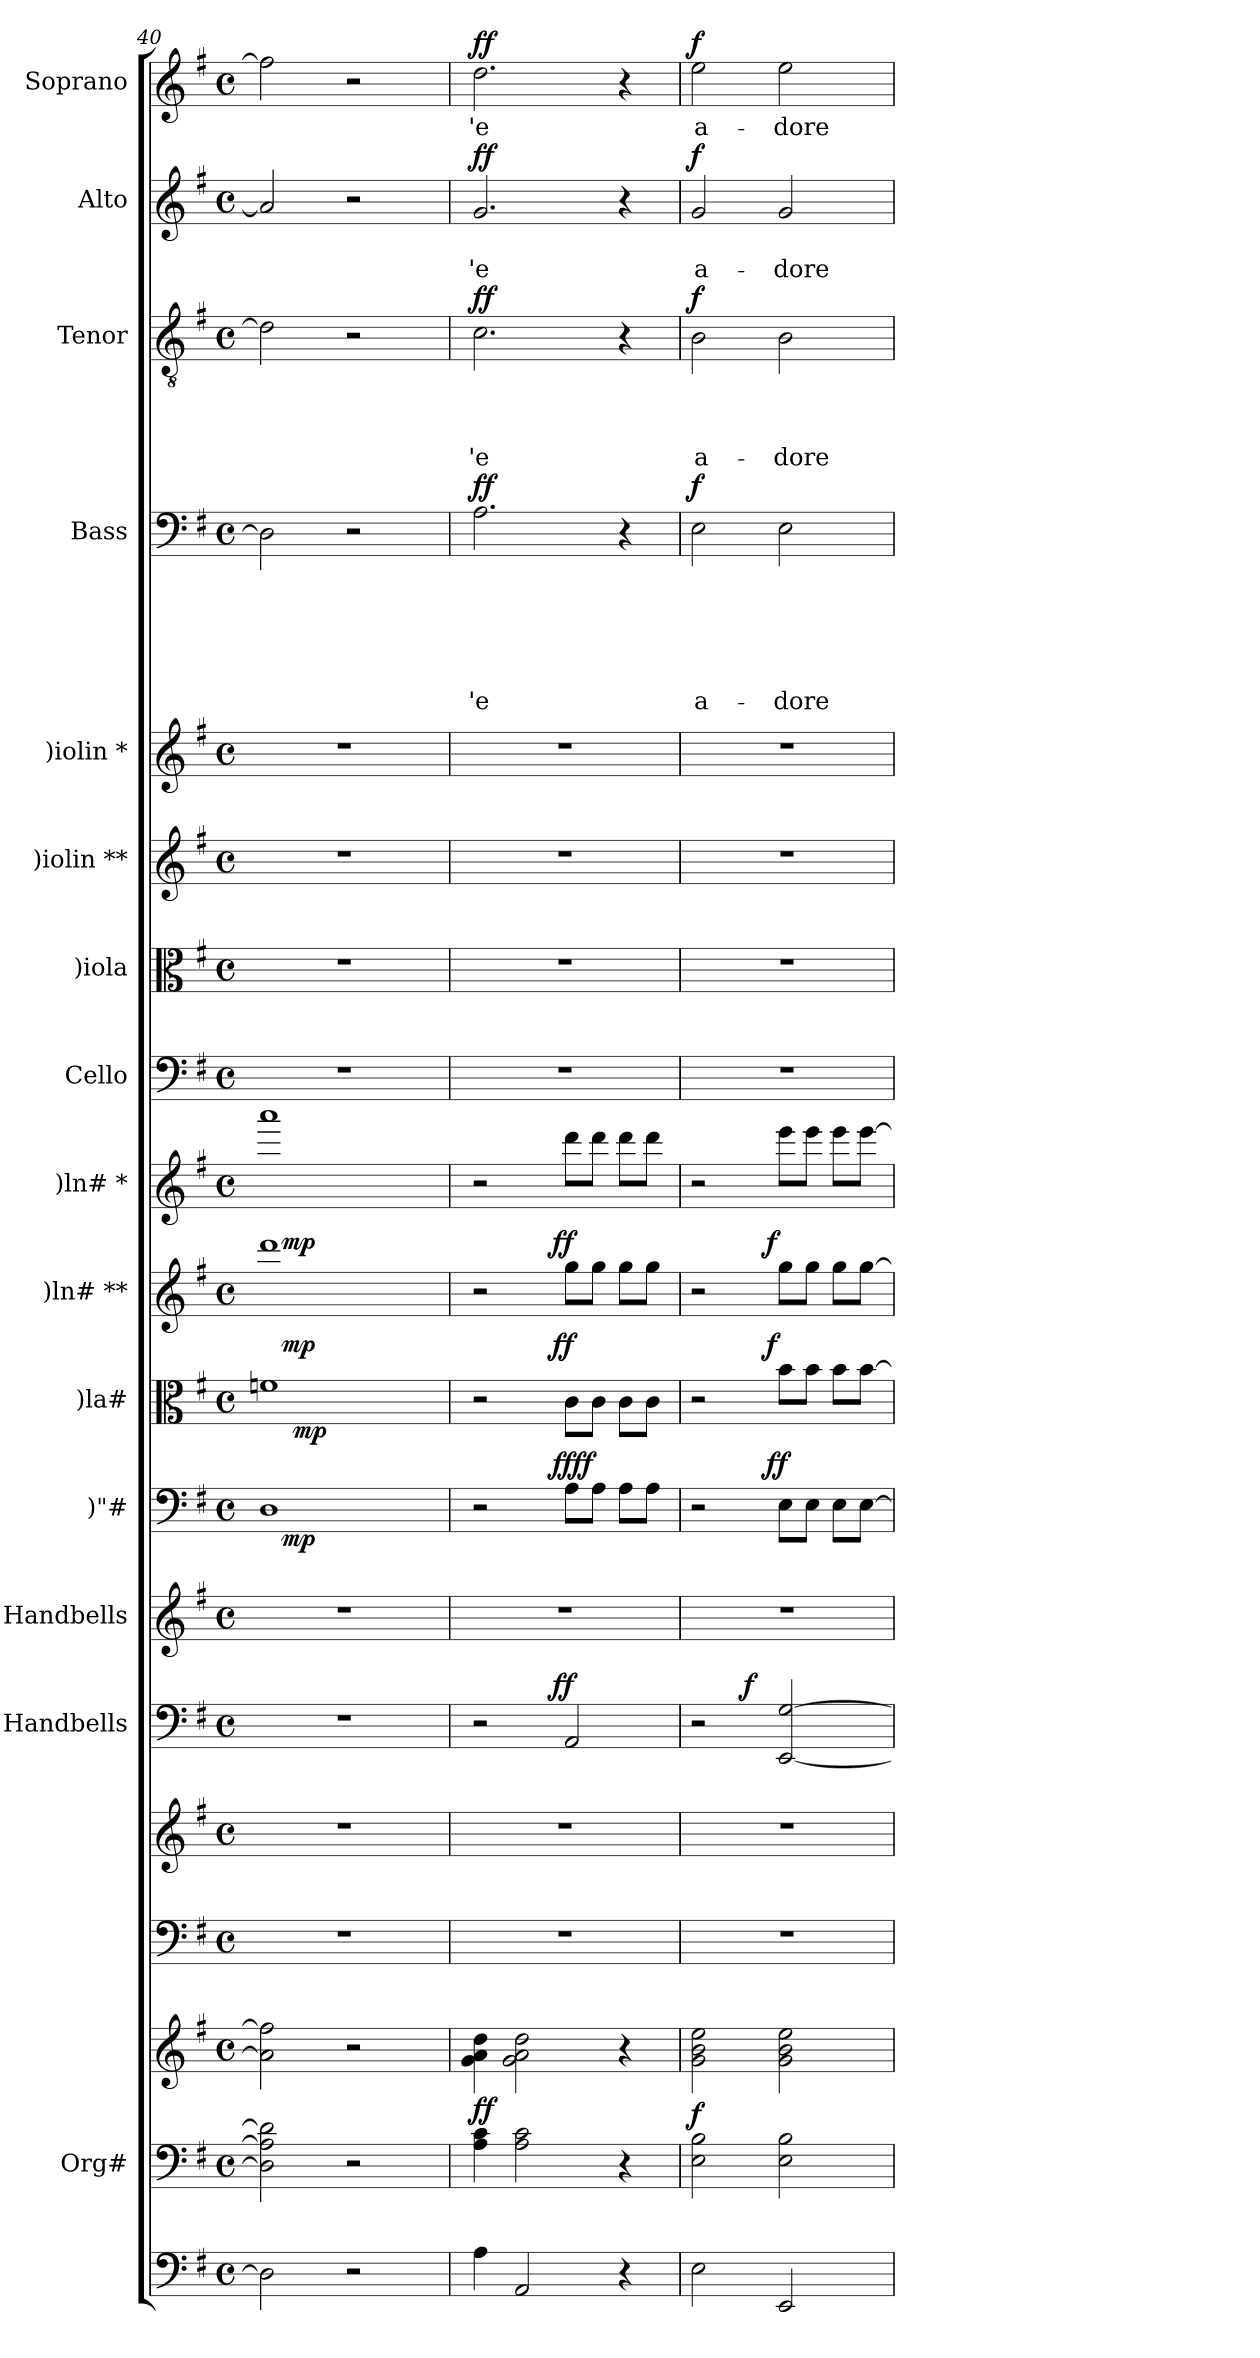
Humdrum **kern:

**kern	**kern	**kern	**dynam	**kern	**kern	**kern	**dynam	**kern	**kern	**dynam	**kern	**dynam	**kern	**dynam	**kern	**kern	**kern	**kern	**kern	**kern	**text	**text	**text	**text	**text	**text	**dynam	**kern	**text	**text	**text	**text	**dynam	**kern	**text	**text	**dynam	**kern	**text	**dynam
*part18	*part17	*part17	*part17	*part16	*part15	*part14	*part14	*part13	*part12	*part12	*part11	*part11	*part10	*part10	*part9	*part8	*part7	*part6	*part5	*part4	*part4	*part4	*part4	*part4	*part4	*part4	*part4	*part3	*part3	*part3	*part3	*part3	*part3	*part2	*part2	*part2	*part2	*part1	*part1	*part1
*staff19	*staff18	*staff17	*staff17/18	*staff16	*staff15	*staff14	*staff14	*staff13	*staff12	*staff12	*staff11	*staff11	*staff10	*staff10	*staff9	*staff8	*staff7	*staff6	*staff5	*staff4	*staff4	*staff4	*staff4	*staff4	*staff4	*staff4	*staff4	*staff3	*staff3	*staff3	*staff3	*staff3	*staff3	*staff2	*staff2	*staff2	*staff2	*staff1	*staff1	*staff1
*	*I"Org#	*	*	*	*	*I"Handbells	*	*I"Handbells	*I")"#	*	*I")la#	*	*I")ln# **	*	*I")ln# *	*I"Cello	*I")iola	*I")iolin **	*I")iolin *	*I"Bass	*	*	*	*	*	*	*	*I"Tenor	*	*	*	*	*	*I"Alto	*	*	*	*I"Soprano	*	*
*	*	*	*	*	*	*	*	*	*	*	*I')la#	*	*I')ln# **	*	*I')ln# *	*	*	*	*	*I'B	*	*	*	*	*	*	*	*I'T	*	*	*	*	*	*I'A	*	*	*	*I'S	*	*
*clefF4	*clefF4	*clefG2	*	*clefF4	*clefG2	*clefF4	*	*clefG2	*clefF4	*	*clefC3	*	*clefG2	*	*clefG2	*clefF4	*clefC3	*clefG2	*clefG2	*clefF4	*	*	*	*	*	*	*	*clefGv2	*	*	*	*	*	*clefG2	*	*	*	*clefG2	*	*
*k[f#]	*k[f#]	*k[f#]	*	*k[f#]	*k[f#]	*k[f#]	*	*k[f#]	*k[f#]	*	*k[f#]	*	*k[f#]	*	*k[f#]	*k[f#]	*k[f#]	*k[f#]	*k[f#]	*k[f#]	*	*	*	*	*	*	*	*k[f#]	*	*	*	*	*	*k[f#]	*	*	*	*k[f#]	*	*
*G:	*G:	*G:	*	*G:	*G:	*G:	*	*G:	*G:	*	*G:	*	*G:	*	*G:	*G:	*G:	*G:	*G:	*G:	*	*	*	*	*	*	*	*G:	*	*	*	*	*	*G:	*	*	*	*G:	*	*
*M4/4	*M4/4	*M4/4	*	*M4/4	*M4/4	*M4/4	*	*M4/4	*M4/4	*	*M4/4	*	*M4/4	*	*M4/4	*M4/4	*M4/4	*M4/4	*M4/4	*M4/4	*	*	*	*	*	*	*	*M4/4	*	*	*	*	*	*M4/4	*	*	*	*M4/4	*	*
*met(c)	*met(c)	*met(c)	*	*met(c)	*met(c)	*met(c)	*	*met(c)	*met(c)	*	*met(c)	*	*met(c)	*	*met(c)	*met(c)	*met(c)	*met(c)	*met(c)	*met(c)	*	*	*	*	*	*	*	*met(c)	*	*	*	*	*	*met(c)	*	*	*	*met(c)	*	*
=40	=40	=40	=40	=40	=40	=40	=40	=40	=40	=40	=40	=40	=40	=40	=40	=40	=40	=40	=40	=40	=40	=40	=40	=40	=40	=40	=40	=40	=40	=40	=40	=40	=40	=40	=40	=40	=40	=40	=40	=40
*	*	*	*	*	*	*	*	*	*^	*	*^	*	*^	*	*	*	*	*	*	*	*	*	*	*	*	*	*	*	*	*	*	*	*	*	*	*	*	*	*	*
*	*	*	*	*	*	*	*	*	*	*	*	*	*^	*	*	*	*	*	*	*	*	*	*	*	*	*	*	*	*	*	*	*	*	*	*	*	*	*	*	*	*	*	*
2D\]	2D\] 2A\] 2d\]	2a\] 2ffn\]	.	1r	1r	1r	.	1r	1D	16.ryy	.	1fn	16.ryy	8ryy	.	1ddd	16.ryy	.	1aaa	1r	1r	1r	1r	2D\]	.	.	.	.	.	.	.	2d\]	.	.	.	.	.	2a/]	.	.	.	2ffn\]	.	.
!	!	!	!	!	!	!	!	!	!	!	!LO:DY:b	!	!	!	!LO:DY:a	!	!	!LO:DY:a	!	!	!	!	!	!	!	!	!	!	!	!	!	!	!	!	!	!	!	!	!	!	!	!	!	!
.	.	.	.	.	.	.	.	.	.	2ryy	mp	.	2ryy	.	mp	.	2ryy	mp	.	.	.	.	.	.	.	.	.	.	.	.	.	.	.	.	.	.	.	.	.	.	.	.	.	.
!	!	!	!	!	!	!	!	!	!	!	!	!	!	!	!LO:DY:b	!	!	!	!	!	!	!	!	!	!	!	!	!	!	!	!	!	!	!	!	!	!	!	!	!	!	!	!	!
.	.	.	.	.	.	.	.	.	.	.	.	.	.	2..ryy	mp	.	.	.	.	.	.	.	.	.	.	.	.	.	.	.	.	.	.	.	.	.	.	.	.	.	.	.	.	.
2r	2r	2r	.	.	.	.	.	.	.	.	.	.	.	.	.	.	.	.	.	.	.	.	.	2r	.	.	.	.	.	.	.	2r	.	.	.	.	.	2r	.	.	.	2r	.	.
.	.	.	.	.	.	.	.	.	.	4ryy	.	.	4ryy	.	.	.	4ryy	.	.	.	.	.	.	.	.	.	.	.	.	.	.	.	.	.	.	.	.	.	.	.	.	.	.	.
.	.	.	.	.	.	.	.	.	.	8ryy	.	.	8ryy	.	.	.	8ryy	.	.	.	.	.	.	.	.	.	.	.	.	.	.	.	.	.	.	.	.	.	.	.	.	.	.	.
.	.	.	.	.	.	.	.	.	.	32ryy	.	.	32ryy	.	.	.	32ryy	.	.	.	.	.	.	.	.	.	.	.	.	.	.	.	.	.	.	.	.	.	.	.	.	.	.	.
=41	=41	=41	=41	=41	=41	=41	=41	=41	=41	=41	=41	=41	=41	=41	=41	=41	=41	=41	=41	=41	=41	=41	=41	=41	=41	=41	=41	=41	=41	=41	=41	=41	=41	=41	=41	=41	=41	=41	=41	=41	=41	=41	=41	=41
!	!	!	!LO:DY:a=2	!	!	!	!	!	!	!	!	!	!	!	!	!	!	!	!	!	!	!	!	!	!	!	!	!	!	!LO:LY:b	!LO:DY:a	!	!	!	!	!LO:LY:b	!LO:DY:a	!	!	!LO:LY:b	!LO:DY:a	!	!LO:LY:b	!LO:DY:a
*	*	*	*	*	*	*^	*	*	*	*	*	*	*v	*v	*	*	*	*	*	*	*	*	*	*	*	*	*	*	*	*	*	*	*	*	*	*	*	*	*	*	*	*	*	*
4A\	4A\ 4c\	4g\ 4a\ 4dd\	ff	1r	1r	2r	4...ryy	.	1r	2r	4...ryy	.	2r	4...ryy	.	2r	4...ryy	.	2r	1r	1r	1r	1r	2.A\	.	.	.	.	.	'e	ff	2.c\	.	.	.	'e	ff	2.g/	.	'e	ff	2.dd\	'e	ff
2AA/	2A\ 2c\	2g\ 2a\ 2dd\	.	.	.	.	.	.	.	.	.	.	.	.	.	.	.	.	.	.	.	.	.	.	.	.	.	.	.	.	.	.	.	.	.	.	.	.	.	.	.	.	.	.
!	!	!	!	!	!	!	!	!LO:DY:a	!	!	!	!LO:DY:a	!	!	!	!	!	!	!	!	!	!	!	!	!	!	!	!	!	!	!	!	!	!	!	!	!	!	!	!	!	!	!	!
!	!	!	!	!	!	!	!	!	!	!	!	!LO:DY:n=1:b	!	!	!LO:DY:a	!	!	!LO:DY:a	!	!	!	!	!	!	!	!	!	!	!	!	!	!	!	!	!	!	!	!	!	!	!	!	!	!
.	.	.	.	.	.	.	2ryy	ff	.	.	2ryy	ff ff	.	2ryy	ff	.	2ryy	ff	.	.	.	.	.	.	.	.	.	.	.	.	.	.	.	.	.	.	.	.	.	.	.	.	.	.
.	.	.	.	.	.	2AA/	.	.	.	8A\L	.	.	8c\L	.	.	8gg\L	.	.	8ddd\L	.	.	.	.	.	.	.	.	.	.	.	.	.	.	.	.	.	.	.	.	.	.	.	.	.
.	.	.	.	.	.	.	.	.	.	8A\J	.	.	8c\J	.	.	8gg\J	.	.	8ddd\J	.	.	.	.	.	.	.	.	.	.	.	.	.	.	.	.	.	.	.	.	.	.	.	.	.
4r	4r	4r	.	.	.	.	.	.	.	8A\L	.	.	8c\L	.	.	8gg\L	.	.	8ddd\L	.	.	.	.	4r	.	.	.	.	.	.	.	4r	.	.	.	.	.	4r	.	.	.	4r	.	.
.	.	.	.	.	.	.	.	.	.	8A\J	.	.	8c\J	.	.	8gg\J	.	.	8ddd\J	.	.	.	.	.	.	.	.	.	.	.	.	.	.	.	.	.	.	.	.	.	.	.	.	.
.	.	.	.	.	.	.	32ryy	.	.	.	32ryy	.	.	32ryy	.	.	32ryy	.	.	.	.	.	.	.	.	.	.	.	.	.	.	.	.	.	.	.	.	.	.	.	.	.	.	.
=42	=42	=42	=42	=42	=42	=42	=42	=42	=42	=42	=42	=42	=42	=42	=42	=42	=42	=42	=42	=42	=42	=42	=42	=42	=42	=42	=42	=42	=42	=42	=42	=42	=42	=42	=42	=42	=42	=42	=42	=42	=42	=42	=42	=42
!	!	!	!LO:DY:a=2	!	!	!	!	!	!	!	!	!	!	!	!	!	!	!	!	!	!	!	!	!	!	!	!	!	!	!LO:LY:b	!LO:DY:a	!	!	!	!	!LO:LY:b	!LO:DY:a	!	!	!LO:LY:b	!LO:DY:a	!	!LO:LY:b	!LO:DY:a
2E\	2E\ 2B\	2g\ 2b\ 2ee\	f	1r	1r	2r	4.ryy	.	1r	2r	4...ryy	.	2r	4...ryy	.	2r	4...ryy	.	2r	1r	1r	1r	1r	2E\	.	.	.	.	.	a-	f	2B\	.	.	.	a-	f	2g/	.	a-	f	2ee\	a-	f
!	!	!	!	!	!	!	!	!LO:DY:a	!	!	!	!	!	!	!	!	!	!	!	!	!	!	!	!	!	!	!	!	!	!	!	!	!	!	!	!	!	!	!	!	!	!	!	!
.	.	.	.	.	.	.	2ryy	f	.	.	.	.	.	.	.	.	.	.	.	.	.	.	.	.	.	.	.	.	.	.	.	.	.	.	.	.	.	.	.	.	.	.	.	.
!	!	!	!	!	!	!	!	!	!	!	!	!LO:DY:a	!	!	!	!	!	!	!	!	!	!	!	!	!	!	!	!	!	!	!	!	!	!	!	!	!	!	!	!	!	!	!	!
!	!	!	!	!	!	!	!	!	!	!	!	!LO:DY:n=1:b	!	!	!LO:DY:a	!	!	!LO:DY:a	!	!	!	!	!	!	!	!	!	!	!	!	!	!	!	!	!	!	!	!	!	!	!	!	!	!
.	.	.	.	.	.	.	.	.	.	.	2ryy	f f	.	2ryy	f	.	2ryy	f	.	.	.	.	.	.	.	.	.	.	.	.	.	.	.	.	.	.	.	.	.	.	.	.	.	.
!	!	!	!	!	!	!	!	!	!	!	!	!	!	!	!	!	!	!	!	!	!	!	!	!	!	!	!	!	!	!LO:LY:b	!	!	!	!	!	!LO:LY:b	!	!	!	!LO:LY:b	!	!	!LO:LY:b	!
2EE/	2E\ 2B\	2g\ 2b\ 2ee\	.	.	.	[<2EE/ [>2G/	.	.	.	8E\L	.	.	8b\L	.	.	8gg\L	.	.	8eee\L	.	.	.	.	2E\	.	.	.	.	.	-dore	.	2B\	.	.	.	-dore	.	2g/	.	-dore	.	2ee\	-dore	.
.	.	.	.	.	.	.	.	.	.	8E\J	.	.	8b\J	.	.	8gg\J	.	.	8eee\J	.	.	.	.	.	.	.	.	.	.	.	.	.	.	.	.	.	.	.	.	.	.	.	.	.
.	.	.	.	.	.	.	.	.	.	8E\L	.	.	8b\L	.	.	8gg\L	.	.	8eee\L	.	.	.	.	.	.	.	.	.	.	.	.	.	.	.	.	.	.	.	.	.	.	.	.	.
.	.	.	.	.	.	.	8ryy	.	.	[>8E\J	.	.	[>8b\J	.	.	[>8gg\J	.	.	[>8eee\J	.	.	.	.	.	.	.	.	.	.	.	.	.	.	.	.	.	.	.	.	.	.	.	.	.
.	.	.	.	.	.	.	.	.	.	.	32ryy	.	.	32ryy	.	.	32ryy	.	.	.	.	.	.	.	.	.	.	.	.	.	.	.	.	.	.	.	.	.	.	.	.	.	.	.
*	*	*	*	*	*	*	*	*	*	*v	*v	*	*	*	*	*v	*v	*	*	*	*	*	*	*	*	*	*	*	*	*	*	*	*	*	*	*	*	*	*	*	*	*	*	*
*	*	*	*	*	*	*v	*v	*	*	*	*	*v	*v	*	*	*	*	*	*	*	*	*	*	*	*	*	*	*	*	*	*	*	*	*	*	*	*	*	*	*	*	*
=	=	=	=	=	=	=	=	=	=	=	=	=	=	=	=	=	=	=	=	=	=	=	=	=	=	=	=	=	=	=	=	=	=	=	=	=	=	=	=	=
*-	*-	*-	*-	*-	*-	*-	*-	*-	*-	*-	*-	*-	*-	*-	*-	*-	*-	*-	*-	*-	*-	*-	*-	*-	*-	*-	*-	*-	*-	*-	*-	*-	*-	*-	*-	*-	*-	*-	*-	*-
